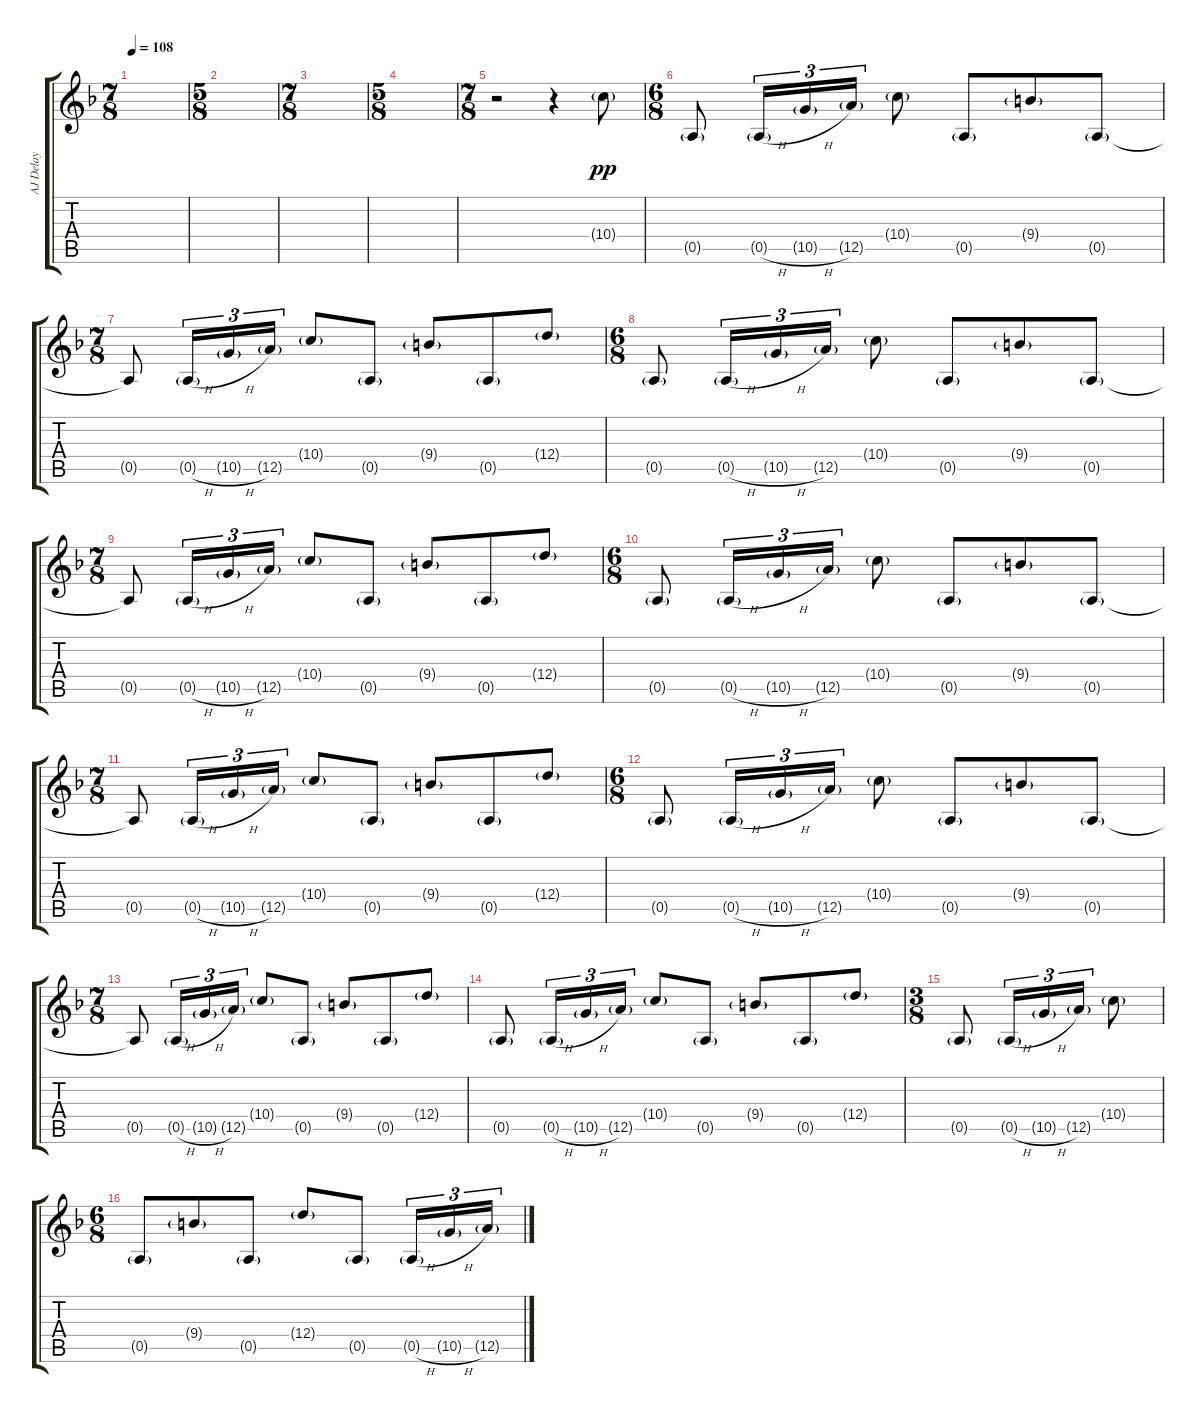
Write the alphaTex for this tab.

\track ("AJ Delay" "AJ Delay") {instrument overdrivenguitar}
\staff {score tabs}
\tuning (E4 B3 G3 D3 A2 D2) {hide}
\ts (7 8)
\tempo 108
\clef g2
\ks dminor
|
\ts (5 8)
|
\ts (7 8)
|
\ts (5 8)
|
\ts (7 8)
r.2 r.4 10.4{g}.8{dy pp} |
\ts (6 8)
0.5{g}.8 0.5{h g}.16{tu (3 2)} 10.5{h g}.16{tu (3 2)} 12.5{g}.16{tu (3 2)} 10.4{g}.8 0.5{g}.8 9.4{g}.8 0.5{g}.8 |
\ts (7 8)
0.5{t}.8 0.5{h g}.16{tu (3 2)} 10.5{h g}.16{tu (3 2)} 12.5{g}.16{tu (3 2)} 10.4{g}.8 0.5{g}.8 9.4{g}.8 0.5{g}.8 12.4{g}.8 |
\ts (6 8)
0.5{g}.8 0.5{h g}.16{tu (3 2)} 10.5{h g}.16{tu (3 2)} 12.5{g}.16{tu (3 2)} 10.4{g}.8 0.5{g}.8 9.4{g}.8 0.5{g}.8 |
\ts (7 8)
0.5{t}.8 0.5{h g}.16{tu (3 2)} 10.5{h g}.16{tu (3 2)} 12.5{g}.16{tu (3 2)} 10.4{g}.8 0.5{g}.8 9.4{g}.8 0.5{g}.8 12.4{g}.8 |
\ts (6 8)
0.5{g}.8 0.5{h g}.16{tu (3 2)} 10.5{h g}.16{tu (3 2)} 12.5{g}.16{tu (3 2)} 10.4{g}.8 0.5{g}.8 9.4{g}.8 0.5{g}.8 |
\ts (7 8)
0.5{t}.8 0.5{h g}.16{tu (3 2)} 10.5{h g}.16{tu (3 2)} 12.5{g}.16{tu (3 2)} 10.4{g}.8 0.5{g}.8 9.4{g}.8 0.5{g}.8 12.4{g}.8 |
\ts (6 8)
0.5{g}.8 0.5{h g}.16{tu (3 2)} 10.5{h g}.16{tu (3 2)} 12.5{g}.16{tu (3 2)} 10.4{g}.8 0.5{g}.8 9.4{g}.8 0.5{g}.8 |
\ts (7 8)
0.5{t}.8 0.5{h g}.16{tu (3 2)} 10.5{h g}.16{tu (3 2)} 12.5{g}.16{tu (3 2)} 10.4{g}.8 0.5{g}.8 9.4{g}.8 0.5{g}.8 12.4{g}.8 |
0.5{g}.8 0.5{h g}.16{tu (3 2)} 10.5{h g}.16{tu (3 2)} 12.5{g}.16{tu (3 2)} 10.4{g}.8 0.5{g}.8 9.4{g}.8 0.5{g}.8 12.4{g}.8 |
\ts (3 8)
0.5{g}.8 0.5{h g}.16{tu (3 2)} 10.5{h g}.16{tu (3 2)} 12.5{g}.16{tu (3 2)} 10.4{g}.8 |
\ts (6 8)
0.5{g}.8 9.4{g}.8 0.5{g}.8 12.4{g}.8 0.5{g}.8 0.5{h g}.16{tu (3 2)} 10.5{h g}.16{tu (3 2)} 12.5{g}.16{tu (3 2)}
